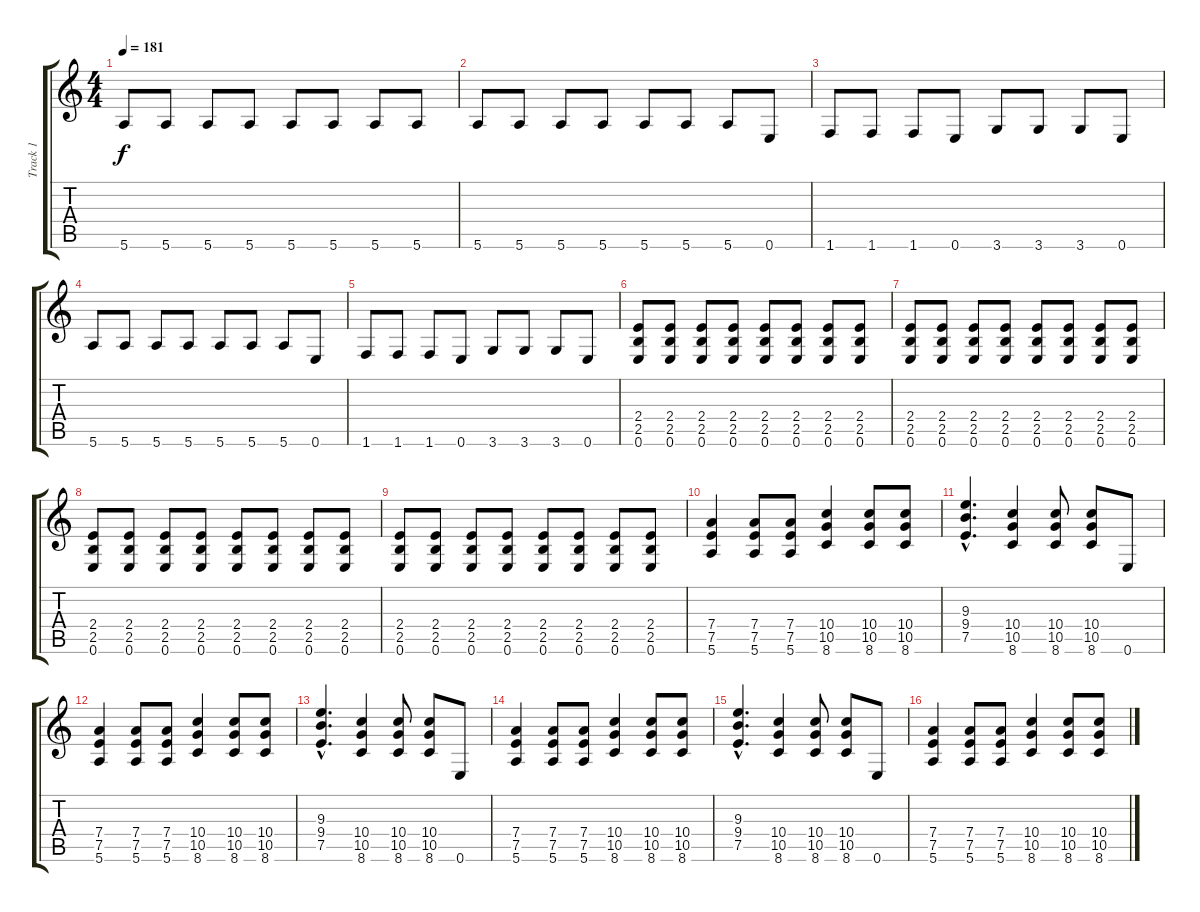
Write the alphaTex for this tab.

\track ("Track 1" "Track 1") {instrument overdrivenguitar}
\staff {score tabs}
\tuning (E4 B3 G3 D3 A2 E2) {hide}
\ts (4 4)
\tempo 181
\clef g2
\ks c
5.6.8{dy f} 5.6.8 5.6.8 5.6.8 5.6.8 5.6.8 5.6.8 5.6.8 |
5.6.8 5.6.8 5.6.8 5.6.8 5.6.8 5.6.8 5.6.8 0.6.8 |
1.6.8 1.6.8 1.6.8 0.6.8 3.6.8 3.6.8 3.6.8 0.6.8 |
5.6.8 5.6.8 5.6.8 5.6.8 5.6.8 5.6.8 5.6.8 0.6.8 |
1.6.8 1.6.8 1.6.8 0.6.8 3.6.8 3.6.8 3.6.8 0.6.8 |
(2.4 2.5 0.6).8 (2.4 2.5 0.6).8 (2.4 2.5 0.6).8 (2.4 2.5 0.6).8 (2.4 2.5 0.6).8 (2.4 2.5 0.6).8 (2.4 2.5 0.6).8 (2.4 2.5 0.6).8 |
(2.4 2.5 0.6).8 (2.4 2.5 0.6).8 (2.4 2.5 0.6).8 (2.4 2.5 0.6).8 (2.4 2.5 0.6).8 (2.4 2.5 0.6).8 (2.4 2.5 0.6).8 (2.4 2.5 0.6).8 |
(2.4 2.5 0.6).8 (2.4 2.5 0.6).8 (2.4 2.5 0.6).8 (2.4 2.5 0.6).8 (2.4 2.5 0.6).8 (2.4 2.5 0.6).8 (2.4 2.5 0.6).8 (2.4 2.5 0.6).8 |
(2.4 2.5 0.6).8 (2.4 2.5 0.6).8 (2.4 2.5 0.6).8 (2.4 2.5 0.6).8 (2.4 2.5 0.6).8 (2.4 2.5 0.6).8 (2.4 2.5 0.6).8 (2.4 2.5 0.6).8 |
(7.4 7.5 5.6).4{instrument overdrivenguitar} (7.4 7.5 5.6).8 (7.4 7.5 5.6).8 (10.4 10.5 8.6).4 (10.4 10.5 8.6).8 (10.4 10.5 8.6).8 |
(9.3 9.4{hac} 7.5{hac}).4{d} (10.4 10.5 8.6).4 (10.4 10.5 8.6).8 (10.4 10.5 8.6).8 0.6.8 |
(7.4 7.5 5.6).4 (7.4 7.5 5.6).8 (7.4 7.5 5.6).8 (10.4 10.5 8.6).4 (10.4 10.5 8.6).8 (10.4 10.5 8.6).8 |
(9.3 9.4{hac} 7.5{hac}).4{d} (10.4 10.5 8.6).4 (10.4 10.5 8.6).8 (10.4 10.5 8.6).8 0.6.8 |
(7.4 7.5 5.6).4 (7.4 7.5 5.6).8 (7.4 7.5 5.6).8 (10.4 10.5 8.6).4 (10.4 10.5 8.6).8 (10.4 10.5 8.6).8 |
(9.3 9.4{hac} 7.5{hac}).4{d} (10.4 10.5 8.6).4 (10.4 10.5 8.6).8 (10.4 10.5 8.6).8 0.6.8 |
(7.4 7.5 5.6).4 (7.4 7.5 5.6).8 (7.4 7.5 5.6).8 (10.4 10.5 8.6).4 (10.4 10.5 8.6).8 (10.4 10.5 8.6).8
